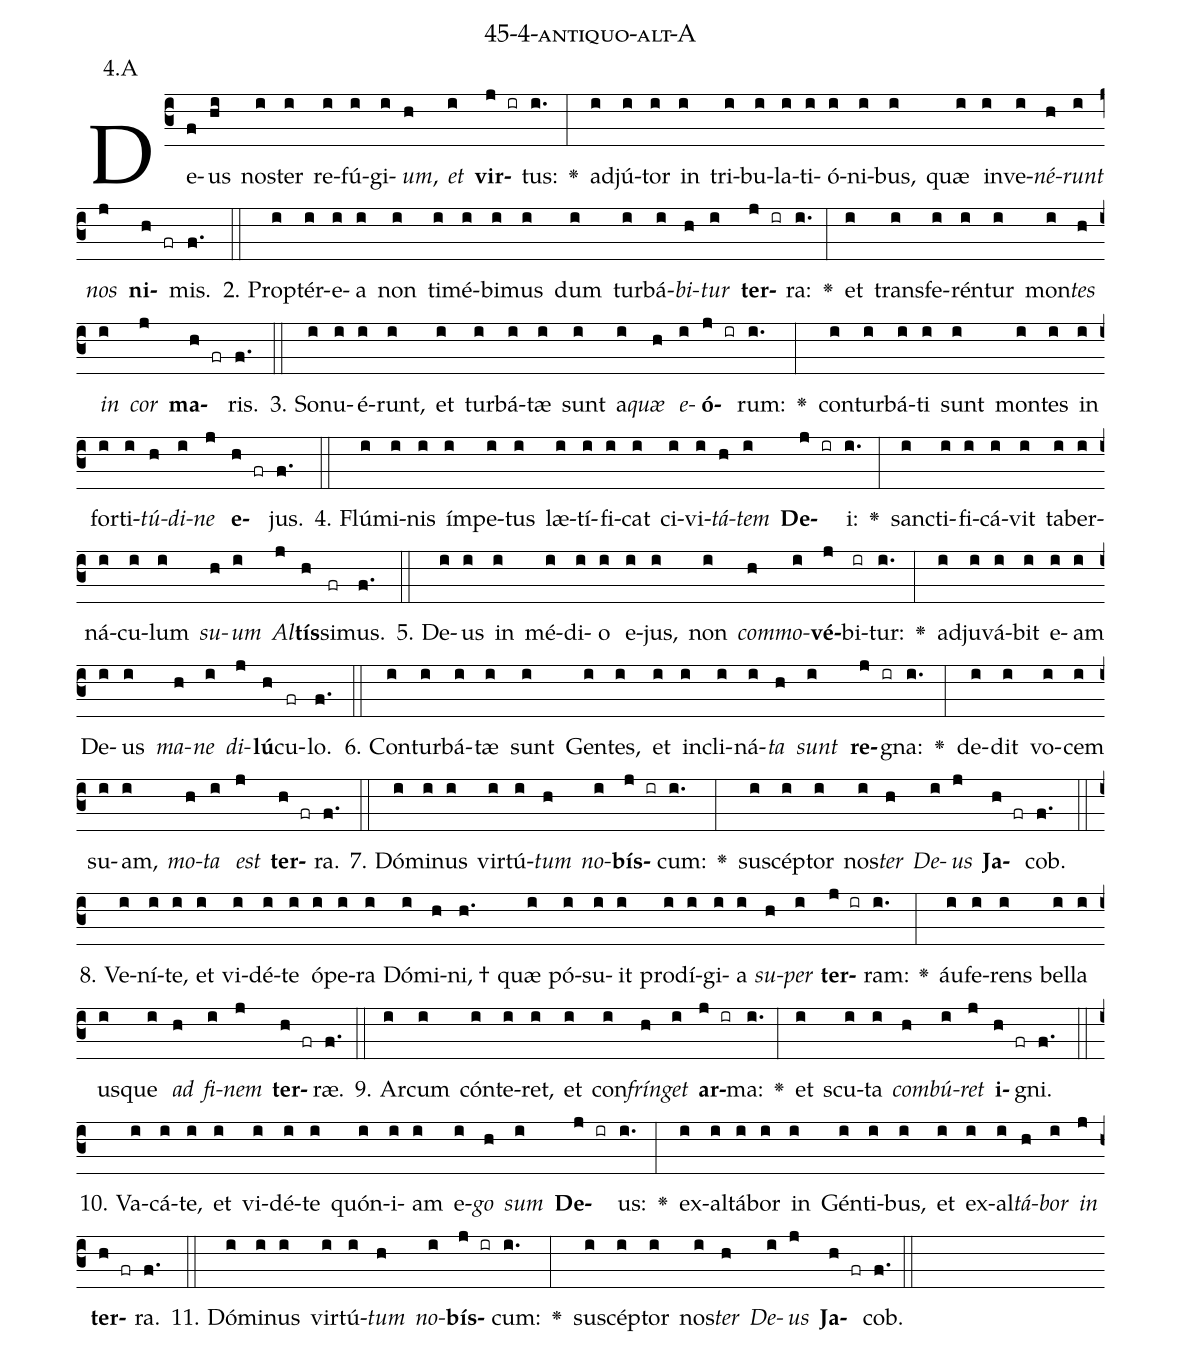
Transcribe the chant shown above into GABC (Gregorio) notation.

name: 45-4-antiquo-alt-A;
annotation: 4.A;
%%
(c3)De(f)us(hi) nos(i)ter(i) re(i)fú(i)gi(i)<i>um</i>,(h) <i>et</i>(i) <b>vir</b>(j ir)tus:(i.) <v>\greheightstar</v>(:) ad(i)jú(i)tor(i) in(i) tri(i)bu(i)la(i)ti(i)ó(i)ni(i)bus,(i) quæ(i) in(i)ve(i)<i>né</i>(h)<i>runt</i>(i) <i>nos</i>(j) <b>ni</b>(h fr)mis.(f.) (::)
2. Prop(i)tér(i)e(i)a(i) non(i) ti(i)mé(i)bi(i)mus(i) dum(i) tur(i)bá(i)<i>bi</i>(h)<i>tur</i>(i) <b>ter</b>(j ir)ra:(i.) <v>\greheightstar</v>(:) et(i) trans(i)fe(i)rén(i)tur(i) mon(i)<i>tes</i>(h) <i>in</i>(i) <i>cor</i>(j) <b>ma</b>(h fr)ris.(f.) (::)
3. So(i)nu(i)é(i)runt,(i) et(i) tur(i)bá(i)tæ(i) sunt(i) a(i)<i>quæ</i>(h) <i>e</i>(i)<b>ó</b>(j ir)rum:(i.) <v>\greheightstar</v>(:) con(i)tur(i)bá(i)ti(i) sunt(i) mon(i)tes(i) in(i) for(i)ti(i)<i>tú</i>(h)<i>di</i>(i)<i>ne</i>(j) <b>e</b>(h fr)jus.(f.) (::)
4. Flú(i)mi(i)nis(i) ím(i)pe(i)tus(i) læ(i)tí(i)fi(i)cat(i) ci(i)vi(i)<i>tá</i>(h)<i>tem</i>(i) <b>De</b>(j ir)i:(i.) <v>\greheightstar</v>(:) sanc(i)ti(i)fi(i)cá(i)vit(i) ta(i)ber(i)ná(i)cu(i)lum(i) <i>su</i>(h)<i>um</i>(i) <i>Al</i>(j)<b>tís</b>(h)si(fr)mus.(f.) (::)
5. De(i)us(i) in(i) mé(i)di(i)o(i) e(i)jus,(i) non(i) <i>com</i>(h)<i>mo</i>(i)<b>vé</b>(j)bi(ir)tur:(i.) <v>\greheightstar</v>(:) ad(i)ju(i)vá(i)bit(i) e(i)am(i) De(i)us(i) <i>ma</i>(h)<i>ne</i>(i) <i>di</i>(j)<b>lú</b>(h)cu(fr)lo.(f.) (::)
6. Con(i)tur(i)bá(i)tæ(i) sunt(i) Gen(i)tes,(i) et(i) in(i)cli(i)ná(i)<i>ta</i>(h) <i>sunt</i>(i) <b>re</b>(j ir)gna:(i.) <v>\greheightstar</v>(:) de(i)dit(i) vo(i)cem(i) su(i)am,(i) <i>mo</i>(h)<i>ta</i>(i) <i>est</i>(j) <b>ter</b>(h fr)ra.(f.) (::)
7. Dó(i)mi(i)nus(i) vir(i)tú(i)<i>tum</i>(h) <i>no</i>(i)<b>bís</b>(j ir)cum:(i.) <v>\greheightstar</v>(:) su(i)scép(i)tor(i) nos(i)<i>ter</i>(h) <i>De</i>(i)<i>us</i>(j) <b>Ja</b>(h fr)cob.(f.) (::)
8. Ve(i)ní(i)te,(i) et(i) vi(i)dé(i)te(i) ó(i)pe(i)ra(i) Dó(i)mi(h)ni, †(h.) quæ(i) pó(i)su(i)it(i) prod(i)í(i)gi(i)a(i) <i>su</i>(h)<i>per</i>(i) <b>ter</b>(j ir)ram:(i.) <v>\greheightstar</v>(:) áu(i)fe(i)rens(i) bel(i)la(i) us(i)que(i) <i>ad</i>(h) <i>fi</i>(i)<i>nem</i>(j) <b>ter</b>(h fr)ræ.(f.) (::)
9. Ar(i)cum(i) cón(i)te(i)ret,(i) et(i) con(i)<i>frín</i>(h)<i>get</i>(i) <b>ar</b>(j ir)ma:(i.) <v>\greheightstar</v>(:) et(i) scu(i)ta(i) <i>com</i>(h)<i>bú</i>(i)<i>ret</i>(j) <b>i</b>(h fr)gni.(f.) (::)
10. Va(i)cá(i)te,(i) et(i) vi(i)dé(i)te(i) quón(i)i(i)am(i) e(i)<i>go</i>(h) <i>sum</i>(i) <b>De</b>(j ir)us:(i.) <v>\greheightstar</v>(:) ex(i)al(i)tá(i)bor(i) in(i) Gén(i)ti(i)bus,(i) et(i) ex(i)al(i)<i>tá</i>(h)<i>bor</i>(i) <i>in</i>(j) <b>ter</b>(h fr)ra.(f.) (::)
11. Dó(i)mi(i)nus(i) vir(i)tú(i)<i>tum</i>(h) <i>no</i>(i)<b>bís</b>(j ir)cum:(i.) <v>\greheightstar</v>(:) su(i)scép(i)tor(i) nos(i)<i>ter</i>(h) <i>De</i>(i)<i>us</i>(j) <b>Ja</b>(h fr)cob.(f.) (::)
